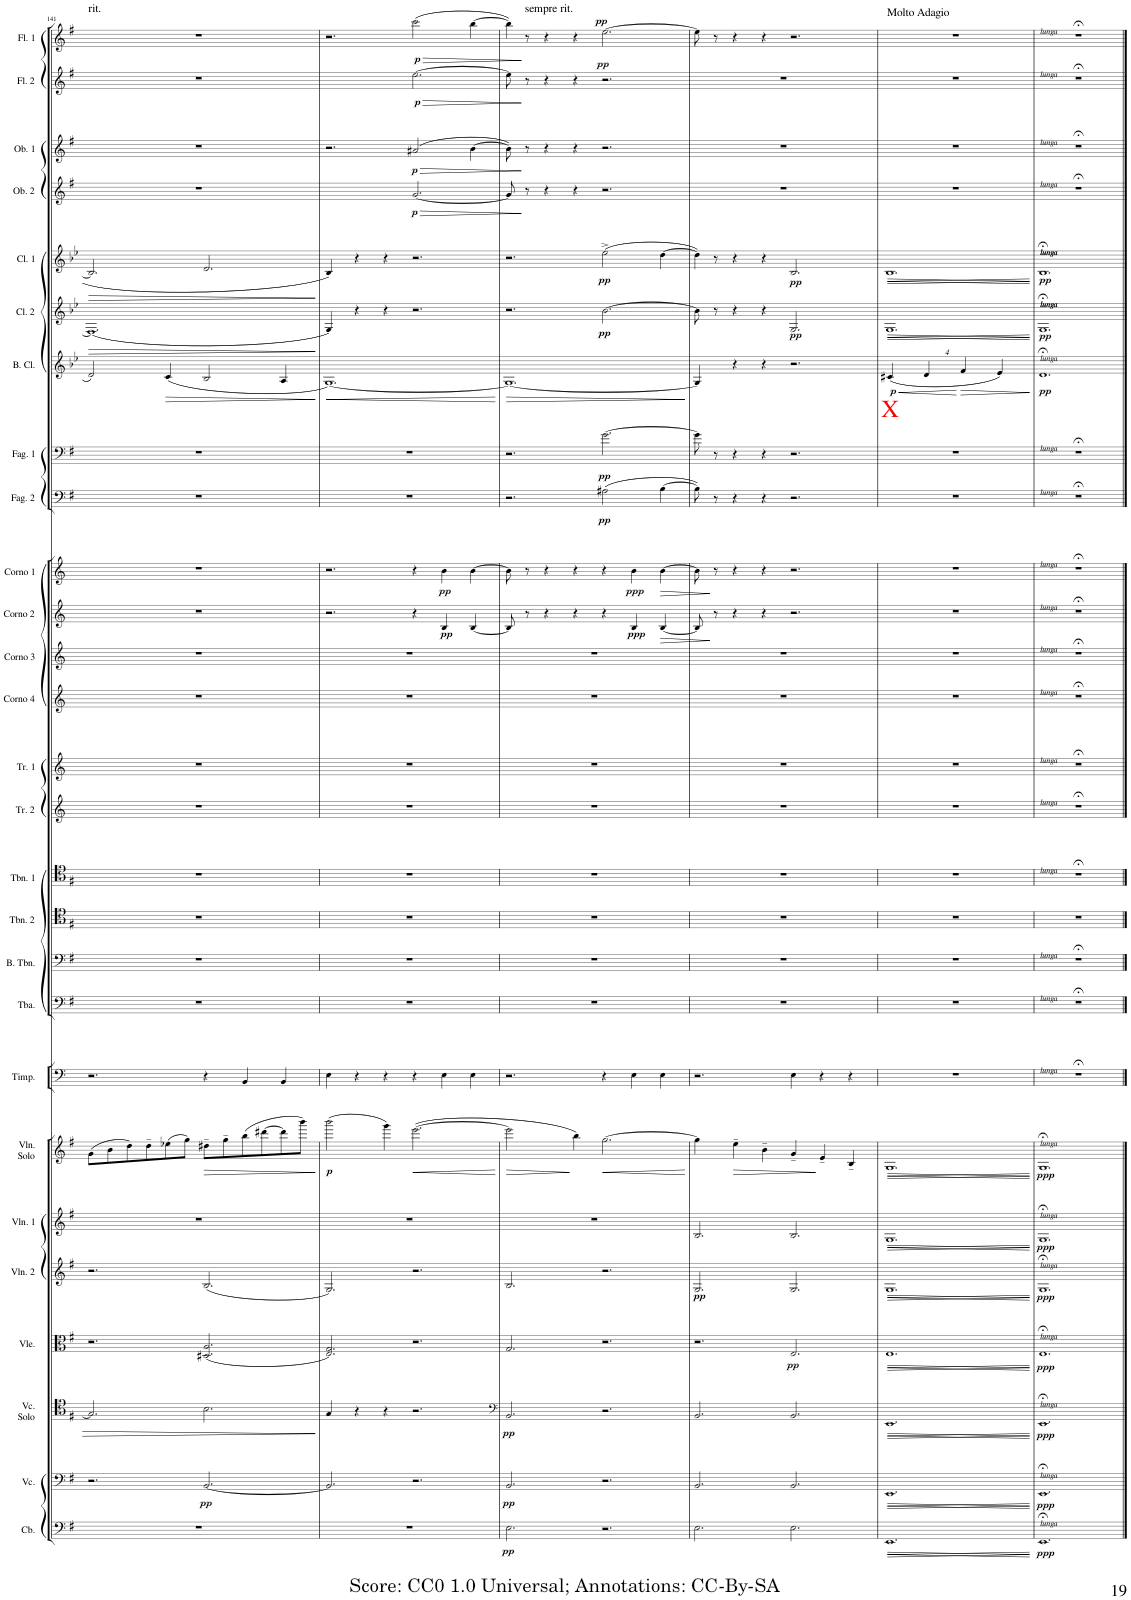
**kern	**dynam	**kern	**dynam	**kern	**dynam	**kern	**dynam	**kern	**dynam	**kern	**dynam	**kern	**dynam	**kern	**kern	**kern	**kern	**kern	**kern	**kern	**kern	**kern	**kern	**dynam	**kern	**dynam	**kern	**dynam	**kern	**dynam	**kern	**text	**dynam	**kern	**dynam	**kern	**dynam	**kern	**dynam	**kern	**dynam	**kern	**dynam	**kern	**dynam
*part27	*part27	*part26	*part26	*part25	*part25	*part24	*part24	*part23	*part23	*part22	*part22	*part21	*part21	*part20	*part19	*part18	*part17	*part16	*part15	*part14	*part13	*part12	*part11	*part11	*part10	*part10	*part9	*part9	*part8	*part8	*part7	*part7	*part7	*part6	*part6	*part5	*part5	*part4	*part4	*part3	*part3	*part2	*part2	*part1	*part1
*staff27	*staff27	*staff26	*staff26	*staff25	*staff25	*staff24	*staff24	*staff23	*staff23	*staff22	*staff22	*staff21	*staff21	*staff20	*staff19	*staff18	*staff17	*staff16	*staff15	*staff14	*staff13	*staff12	*staff11	*staff11	*staff10	*staff10	*staff9	*staff9	*staff8	*staff8	*staff7	*staff7	*staff7	*staff6	*staff6	*staff5	*staff5	*staff4	*staff4	*staff3	*staff3	*staff2	*staff2	*staff1	*staff1
*I"Contrabassi	*	*I"Violoncelli	*	*I"Violoncello Solo	*	*I"Viole	*	*I"Violini 2	*	*I"Violini 1	*	*I"Violino Solo	*	*I"Timpani	*I"Tuba	*I"Bass Trombone	*I"Trombone Tenore 2	*I"Trombone Tenore 1	*I"Tromba in F 2	*I"Tromba in F 1	*I"Corno in F 4	*I"Corno in F 3	*I"Corno in F 2	*	*I"Corno in F 1	*	*I"Fagotto 2	*	*I"Fagotto 1	*	*I"Bass Clarinetto in A	*	*	*I"Clarinetto in A 2	*	*I"Clarinetto in A 1	*	*I"Oboe 2	*	*I"Oboe 1	*	*I"Flauto 2	*	*I"Flauto 1	*
*I'Cb.	*	*I'Vc.	*	*I'Vc. Solo	*	*I'Vle.	*	*I'Vln. 2	*	*I'Vln. 1	*	*I'Vln. Solo	*	*I'Timp.	*I'Tba.	*I'B. Tbn.	*I'Tbn. 2	*I'Tbn. 1	*I'Tr. 2	*I'Tr. 1	*I'Corno 4	*I'Corno 3	*I'Corno 2	*	*I'Corno 1	*	*I'Fag. 2	*	*I'Fag. 1	*	*I'B. Cl.	*	*	*I'Cl. 2	*	*I'Cl. 1	*	*I'Ob. 2	*	*I'Ob. 1	*	*I'Fl. 2	*	*I'Fl. 1	*
!!LO:PB:g=z
*clefF4	*	*clefF4	*	*clefC4	*	*clefC3	*	*clefG2	*	*clefG2	*	*clefG2	*	*clefF4	*clefF4	*clefF4	*clefC4	*clefC4	*clefG2	*clefG2	*clefG2	*clefG2	*clefG2	*	*clefG2	*	*clefF4	*	*clefF4	*	*clefG2	*	*	*clefG2	*	*clefG2	*	*clefG2	*	*clefG2	*	*clefG2	*	*clefG2	*
*Trd7c12	*	*	*	*	*	*	*	*	*	*	*	*	*	*	*	*	*	*	*Trd-3c-5	*Trd-3c-5	*Trd4c7	*Trd4c7	*Trd4c7	*	*Trd4c7	*	*	*	*	*	*Trd9c15	*	*	*Trd2c3	*	*Trd2c3	*	*	*	*	*	*	*	*	*
*k[f#]	*	*k[f#]	*	*k[f#]	*	*k[f#]	*	*k[f#]	*	*k[f#]	*	*k[f#]	*	*k[]	*k[f#]	*k[f#]	*k[f#]	*k[f#]	*k[]	*k[]	*k[]	*k[]	*k[]	*	*k[]	*	*k[f#]	*	*k[f#]	*	*k[b-e-]	*	*	*k[b-e-]	*	*k[b-e-]	*	*k[f#]	*	*k[f#]	*	*k[f#]	*	*k[f#]	*
*M6/4	*	*M6/4	*	*M6/4	*	*M6/4	*	*M6/4	*	*M6/4	*	*M6/4	*	*M6/4	*M6/4	*M6/4	*M6/4	*M6/4	*M6/4	*M6/4	*M6/4	*M6/4	*M6/4	*	*M6/4	*	*M6/4	*	*M6/4	*	*M6/4	*	*	*M6/4	*	*M6/4	*	*M6/4	*	*M6/4	*	*M6/4	*	*M6/4	*
=141	=141	=141	=141	=141	=141	=141	=141	=141	=141	=141	=141	=141	=141	=141	=141	=141	=141	=141	=141	=141	=141	=141	=141	=141	=141	=141	=141	=141	=141	=141	=141	=141	=141	=141	=141	=141	=141	=141	=141	=141	=141	=141	=141	=141	=141
!	!	!	!	!	!	!	!	!	!	!	!	!	!	!	!	!	!	!	!	!	!	!	!	!	!	!	!	!	!	!	!	!	!	!	!LO:HP:b	!	!LO:HP:b	!	!	!	!	!	!	!	!
1.r	.	2.r	.	2.G/]	.	2.r	.	2.r	.	1.r	.	(8g\L	.	2.r	1.r	1.r	1.r	1.r	1.r	1.r	1.r	1.r	1.r	.	1.r	.	1.r	.	1.r	.	2d/	.	.	(<1.F#]	>	2.B-/]	>	1.r	.	1.r	.	1.r	.	1.r	.
.	.	.	.	.	.	.	.	.	.	.	.	8b\	.	.	.	.	.	.	.	.	.	.	.	.	.	.	.	.	.	.	.	.	.	.	.	.	.	.	.	.	.	.	.	.	.
.	.	.	.	.	.	.	.	.	.	.	.	8dd\)	.	.	.	.	.	.	.	.	.	.	.	.	.	.	.	.	.	.	.	.	.	.	.	.	.	.	.	.	.	.	.	.	.
.	.	.	.	.	.	.	.	.	.	.	.	8dd~\	.	.	.	.	.	.	.	.	.	.	.	.	.	.	.	.	.	.	.	.	.	.	.	.	.	.	.	.	.	.	.	.	.
!	!	!	!	!	!	!	!	!	!	!	!	!	!	!	!	!	!	!	!	!	!	!	!	!	!	!	!	!	!	!	!	!	!LO:HP:b	!	!	!	!	!	!	!	!	!	!	!	!
.	.	.	.	.	.	.	.	.	.	.	.	(8ee-X\	.	.	.	.	.	.	.	.	.	.	.	.	.	.	.	.	.	.	(4c/	.	>	.	.	.	.	.	.	.	.	.	.	.	.
.	.	.	.	.	.	.	.	.	.	.	.	8gg\J)	.	.	.	.	.	.	.	.	.	.	.	.	.	.	.	.	.	.	.	.	.	.	.	.	.	.	.	.	.	.	.	.	.
!	!	!	!LO:DY:b	!	!	!	!	!	!	!	!	!	!LO:HP:b	!	!	!	!	!	!	!	!	!	!	!	!	!	!	!	!	!	!	!	!	!	!	!	!	!	!	!	!	!	!	!	!
.	.	[2.BB/	pp	2.B\	.	(2.D#X/ 2.A/	.	(2.B/	.	.	.	8dd#X~\L	>	4r	.	.	.	.	.	.	.	.	.	.	.	.	.	.	.	.	2B-/	.	.	.	.	2.d/	.	.	.	.	.	.	.	.	.
.	.	.	.	.	.	.	.	.	.	.	.	8gg~\	.	.	.	.	.	.	.	.	.	.	.	.	.	.	.	.	.	.	.	.	.	.	.	.	.	.	.	.	.	.	.	.	.
.	.	.	.	.	.	.	.	.	.	.	.	(8bb\	.	4BB/	.	.	.	.	.	.	.	.	.	.	.	.	.	.	.	.	.	.	.	.	.	.	.	.	.	.	.	.	.	.	.
.	.	.	.	.	.	.	.	.	.	.	.	[8ddd#X\	.	.	.	.	.	.	.	.	.	.	.	.	.	.	.	.	.	.	.	.	.	.	.	.	.	.	.	.	.	.	.	.	.
.	.	.	.	.	.	.	.	.	.	.	.	8ddd#\]	.	4BB/	.	.	.	.	.	.	.	.	.	.	.	.	.	.	.	.	4A/	.	.	.	.	.	.	.	.	.	.	.	.	.	.
.	.	.	.	.	.	.	.	.	.	.	.	8bbb\J)	.	.	.	.	.	.	.	.	.	.	.	.	.	.	.	.	.	.	.	.	.	.	.	.	.	.	.	.	.	.	.	.	.
.	.	.	.	.	.	.	.	.	.	.	.	.	]	.	.	.	.	.	.	.	.	.	.	.	.	.	.	.	.	.	.	.	]	.	]	.	]	.	.	.	.	.	.	.	.
=142	=142	=142	=142	=142	=142	=142	=142	=142	=142	=142	=142	=142	=142	=142	=142	=142	=142	=142	=142	=142	=142	=142	=142	=142	=142	=142	=142	=142	=142	=142	=142	=142	=142	=142	=142	=142	=142	=142	=142	=142	=142	=142	=142	=142	=142
!	!	!	!	!	!	!	!	!	!	!	!	!	!LO:DY:b	!	!	!	!	!	!	!	!	!	!	!	!	!	!	!	!	!	!	!	!LO:HP:b	!	!	!	!	!	!	!	!	!	!	!	!
1.r	.	2.BB/]	.	4G/	.	2.E/ 2.G/)	.	2.G/)	.	1.r	.	(2bbb\	p	4E\	1.r	1.r	1.r	1.r	1.r	1.r	1.r	1.r	2.r	.	2.r	.	1.r	.	1.r	.	[1.G)	.	<	4G/)	.	4B-/	.	2.ryy	.	2.r	.	2.ryy	.	2.r	.
.	.	.	.	4r	.	.	.	.	.	.	.	.	.	4r	.	.	.	.	.	.	.	.	.	.	.	.	.	.	.	.	.	.	.	4r	.	4r	.	.	.	.	.	.	.	.	.
.	.	.	.	4r	.	.	.	.	.	.	.	4ggg\)	.	4r	.	.	.	.	.	.	.	.	.	.	.	.	.	.	.	.	.	.	.	4r	.	4r	.	.	.	.	.	.	.	.	.
!	!	!	!	!	!	!	!	!	!	!	!	!	!LO:HP:b	!	!	!	!	!	!	!	!	!	!	!	!	!	!	!	!	!	!	!	!	!	!	!	!	!	!LO:HP:b	!	!LO:HP:b	!	!LO:HP:b	!	!LO:HP:b
!	!	!	!	!	!	!	!	!	!	!	!	!	!	!	!	!	!	!	!	!	!	!	!	!	!	!	!	!	!	!	!	!	!	!	!	!	!	!	!LO:DY:n=1:b	!	!LO:DY:n=1:b	!	!LO:DY:n=1:b	!	!LO:DY:n=1:b
.	.	2.r	.	2.r	.	2.r	.	2.r	.	.	.	([2.eee\	<	4r	.	.	.	.	.	.	.	.	4r	.	4r	.	.	.	.	.	.	.	.	2.r	.	2.r	.	[2.g/	> p	(2a#X/	> p	[2.ee\	> p	(2ccc\	> p
!	!	!	!	!	!	!	!	!	!	!	!	!	!	!	!	!	!	!	!	!	!	!	!	!LO:DY:b	!	!LO:DY:b	!	!	!	!	!	!	!	!	!	!	!	!	!	!	!	!	!	!	!
.	.	.	.	.	.	.	.	.	.	.	.	.	.	4E\	.	.	.	.	.	.	.	.	4B/	pp	4b\	pp	.	.	.	.	.	.	.	.	.	.	.	.	.	.	.	.	.	.	.
.	.	.	.	.	.	.	.	.	.	.	.	.	.	4E\	.	.	.	.	.	.	.	.	[4B/	.	[4b\	.	.	.	.	.	.	.	.	.	.	.	.	.	.	[4b\	.	.	.	[4bb\	.
.	.	.	.	.	.	.	.	.	.	.	.	.	[	.	.	.	.	.	.	.	.	.	.	.	.	.	.	.	.	.	.	.	[	.	.	.	.	.	.	.	.	.	.	.	.
=143	=143	=143	=143	=143	=143	=143	=143	=143	=143	=143	=143	=143	=143	=143	=143	=143	=143	=143	=143	=143	=143	=143	=143	=143	=143	=143	=143	=143	=143	=143	=143	=143	=143	=143	=143	=143	=143	=143	=143	=143	=143	=143	=143	=143	=143
*	*	*	*	*clefF4	*	*	*	*	*	*	*	*	*	*	*	*	*	*	*	*	*	*	*	*	*	*	*	*	*	*	*	*	*	*	*	*	*	*	*	*	*	*	*	*	*
!	!LO:DY:b	!	!LO:DY:b	!	!LO:DY:b	!	!	!	!	!	!	!	!LO:HP:b	!	!	!	!	!	!	!	!	!	!	!	!	!	!	!	!	!	!	!	!LO:HP:b	!	!	!	!	!	!	!	!	!	!	!	!
2.E\	pp	2.BB/	pp	2.BB/	pp	2.G/	.	2.B/	.	1.r	.	2eee\]	>	2.r	1.r	1.r	1.r	1.r	1.r	1.r	1.r	1.r	8B/]	.	8b\]	.	2.r	.	2.r	.	1.G_	.	>	2.r	.	2.r	.	8g/]	.	8b\])	.	8ee\]	.	8bb\])	.
.	.	.	.	.	.	.	.	.	.	.	.	.	.	.	.	.	.	.	.	.	.	.	8r	.	8r	.	.	.	.	.	.	.	.	.	.	.	.	8r	]	8r	]	8r	]	8r	]
.	.	.	.	.	.	.	.	.	.	.	.	.	.	.	.	.	.	.	.	.	.	.	4r	.	4r	.	.	.	.	.	.	.	.	.	.	.	.	4r	.	4r	.	4r	.	4r	.
.	.	.	.	.	.	.	.	.	.	.	.	4bb\)	]	.	.	.	.	.	.	.	.	.	4r	.	4r	.	.	.	.	.	.	.	.	.	.	.	.	4r	.	4r	.	4r	.	4r	.
!	!	!	!	!	!	!	!	!	!	!	!	!	!LO:HP:b	!	!	!	!	!	!	!	!	!	!	!	!	!	!	!LO:DY:b	!	!LO:DY:b	!	!	!	!	!LO:DY:b	!	!LO:DY:b	!	!	!	!	!	!LO:DY:a	!	!LO:DY:a
2.r	.	2.r	.	2.r	.	2.r	.	2.r	.	.	.	[2.gg\	<	4r	.	.	.	.	.	.	.	.	4r	.	4r	.	(2A#X\	pp	[2.g\	pp	.	.	.	[2.b-\	pp	(2ee-^\	pp	2.r	.	2.r	.	2.r	pp	[2.ee\	pp
!	!	!	!	!	!	!	!	!	!	!	!	!	!	!	!	!	!	!	!	!	!	!	!	!LO:DY:b	!	!LO:DY:b	!	!	!	!	!	!	!	!	!	!	!	!	!	!	!	!	!	!	!
.	.	.	.	.	.	.	.	.	.	.	.	.	.	4E\	.	.	.	.	.	.	.	.	4B/	ppp	4b\	ppp	.	.	.	.	.	.	.	.	.	.	.	.	.	.	.	.	.	.	.
!	!	!	!	!	!	!	!	!	!	!	!	!	!	!	!	!	!	!	!	!	!	!	!	!LO:HP:b	!	!LO:HP:b	!	!	!	!	!	!	!	!	!	!	!	!	!	!	!	!	!	!	!
.	.	.	.	.	.	.	.	.	.	.	.	.	.	4E\	.	.	.	.	.	.	.	.	[4B/	>	[4b\	>	[4B\	.	.	.	.	.	.	.	.	[4dd\	.	.	.	.	.	.	.	.	.
.	.	.	.	.	.	.	.	.	.	.	.	.	[	.	.	.	.	.	.	.	.	.	.	.	.	.	.	.	.	.	.	.	]	.	.	.	.	.	.	.	.	.	.	.	.
=144	=144	=144	=144	=144	=144	=144	=144	=144	=144	=144	=144	=144	=144	=144	=144	=144	=144	=144	=144	=144	=144	=144	=144	=144	=144	=144	=144	=144	=144	=144	=144	=144	=144	=144	=144	=144	=144	=144	=144	=144	=144	=144	=144	=144	=144
!	!	!	!	!	!	!	!	!	!LO:DY:b	!	!	!	!	!	!	!	!	!	!	!	!	!	!	!	!	!	!	!	!	!	!	!	!	!	!	!	!	!	!	!	!	!	!	!	!
2.E\	.	2.BB/	.	2.BB/	.	2.r	.	2.G/	pp	2.B/	.	4gg\]	.	2.r	1.r	1.r	1.r	1.r	1.r	1.r	1.r	1.r	8B/]	.	8b\]	.	8B\])	.	8g\]	.	4G/]	.	.	8b-\]	.	8dd\])	.	1.r	.	1.r	.	1.r	.	8ee\]	.
.	.	.	.	.	.	.	.	.	.	.	.	.	.	.	.	.	.	.	.	.	.	.	8r	]	8r	]	8r	.	8r	.	.	.	.	8r	.	8r	.	.	.	.	.	.	.	8r	.
!	!	!	!	!	!	!	!	!	!	!	!	!	!LO:HP:b	!	!	!	!	!	!	!	!	!	!	!	!	!	!	!	!	!	!	!	!	!	!	!	!	!	!	!	!	!	!	!	!
.	.	.	.	.	.	.	.	.	.	.	.	4ee~\	>	.	.	.	.	.	.	.	.	.	4r	.	4r	.	4r	.	4r	.	4r	.	.	4r	.	4r	.	.	.	.	.	.	.	4r	.
.	.	.	.	.	.	.	.	.	.	.	.	4b~\	.	.	.	.	.	.	.	.	.	.	4r	.	4r	.	4r	.	4r	.	4r	.	.	4r	.	4r	.	.	.	.	.	.	.	4r	.
!	!	!	!	!	!	!	!LO:DY:b	!	!	!	!	!	!	!	!	!	!	!	!	!	!	!	!	!	!	!	!	!	!	!	!	!	!	!	!LO:DY:b	!	!LO:DY:b	!	!	!	!	!	!	!	!
2.E\	.	2.BB/	.	2.BB/	.	2.E/	pp	2.G/	.	2.B/	.	4g~/	.	4E\	.	.	.	.	.	.	.	.	2.r	.	2.r	.	2.r	.	2.r	.	2.r	.	.	2.G/	pp	2.B-/	pp	.	.	.	.	.	.	2.r	.
.	.	.	.	.	.	.	.	.	.	.	.	4e~/	]	4r	.	.	.	.	.	.	.	.	.	.	.	.	.	.	.	.	.	.	.	.	.	.	.	.	.	.	.	.	.	.	.
.	.	.	.	.	.	.	.	.	.	.	.	4B~/	.	4r	.	.	.	.	.	.	.	.	.	.	.	.	.	.	.	.	.	.	.	.	.	.	.	.	.	.	.	.	.	.	.
=145	=145	=145	=145	=145	=145	=145	=145	=145	=145	=145	=145	=145	=145	=145	=145	=145	=145	=145	=145	=145	=145	=145	=145	=145	=145	=145	=145	=145	=145	=145	=145	=145	=145	=145	=145	=145	=145	=145	=145	=145	=145	=145	=145	=145	=145
!	!LO:HP:b	!	!	!	!	!	!	!	!	!	!	!	!	!	!	!	!	!	!	!	!	!	!	!	!	!	!	!	!	!	!	!	!	!	!	!	!	!	!	!	!	!	!	!	!
!	!LO:HP:n=1:b	!	!LO:HP:b	!	!	!	!	!	!	!	!	!	!	!	!	!	!	!	!	!	!	!	!	!	!	!	!	!	!	!	!	!	!	!	!	!	!	!	!	!	!	!	!	!	!
!	!	!	!LO:HP:n=1:b	!	!LO:HP:b	!	!	!	!	!	!	!	!	!	!	!	!	!	!	!	!	!	!	!	!	!	!	!	!	!	!	!	!	!	!	!	!	!	!	!	!	!	!	!	!
!	!	!	!	!	!LO:HP:n=1:b	!	!LO:HP:b	!	!	!	!	!	!	!	!	!	!	!	!	!	!	!	!	!	!	!	!	!	!	!	!	!	!	!	!	!	!	!	!	!	!	!	!	!	!
!	!	!	!	!	!	!	!LO:HP:n=1:b	!	!LO:HP:b	!	!	!	!	!	!	!	!	!	!	!	!	!	!	!	!	!	!	!	!	!	!	!	!	!	!	!	!	!	!	!	!	!	!	!	!
!	!	!	!	!	!	!	!	!	!LO:HP:n=1:b	!	!LO:HP:b	!	!	!	!	!	!	!	!	!	!	!	!	!	!	!	!	!	!	!	!	!	!	!	!	!	!	!	!	!	!	!	!	!	!
!	!	!	!	!	!	!	!	!	!	!	!LO:HP:n=1:b	!	!LO:HP:b	!	!	!	!	!	!	!	!	!	!	!	!	!	!	!	!	!	!	!	!	!	!	!	!	!	!	!	!	!	!	!	!
!	!	!	!	!	!	!	!	!	!	!	!	!	!LO:HP:n=1:b	!	!	!	!	!	!	!	!	!	!	!	!	!	!	!	!	!	!	!	!	!	!	!	!	!	!	!	!	!	!	!	!
*	*	*	*	*	*	*	*	*	*	*	*	*	*	*	*	*	*	*	*	*	*	*	*	*	*	*	*	*	*	*	*Xbrackettup	*	*	*	*	*	*	*	*	*	*	*	*	*	*
!	!	!	!	!	!	!	!	!	!	!	!	!	!	!	!	!	!	!	!	!	!	!	!	!	!	!	!	!	!	!	!LO:N:head=solid	!LO:LY:b:color=#FF0000	!LO:HP:b	!	!LO:HP:b	!	!	!	!	!	!	!	!	!	!
!	!	!	!	!	!	!	!	!	!	!	!	!	!	!	!	!	!	!	!	!	!	!	!	!	!	!	!	!	!	!	!	!	!	!	!LO:HP:n=1:b	!	!LO:HP:b	!	!	!	!	!	!	!	!
!	!	!	!	!	!	!	!	!	!	!	!	!	!	!	!	!	!	!	!	!	!	!	!	!	!	!	!	!	!	!	!	!	!LO:DY:n=1:b	!	!	!	!LO:HP:n=1:b	!	!	!	!	!	!	!	!
1.EE	< >	1.EE	< >	1.EE	< >	1.E	< >	1.G	< >	1.G	< >	1.G	< >	1.r	1.r	1.r	1.r	1.r	1.r	1.r	1.r	1.r	1.r	.	1.r	.	1.r	.	1.r	.	(8%3c#X/	X	< p	1.G	< >	1.B-	< >	1.r	.	1.r	.	1.r	.	1.r	.
!	!	!	!	!	!	!	!	!	!	!	!	!	!	!	!	!	!	!	!	!	!	!	!	!	!	!	!	!	!	!	!LO:N:head=solid	!	!	!	!	!	!	!	!	!	!	!	!	!	!
.	.	.	.	.	.	.	.	.	.	.	.	.	.	.	.	.	.	.	.	.	.	.	.	.	.	.	.	.	.	.	8%3d/	.	.	.	.	.	.	.	.	.	.	.	.	.	.
!	!	!	!	!	!	!	!	!	!	!	!	!	!	!	!	!	!	!	!	!	!	!	!	!	!	!	!	!	!	!	!LO:N:head=solid	!	!LO:HP:n=1:b	!	!	!	!	!	!	!	!	!	!	!	!
.	.	.	.	.	.	.	.	.	.	.	.	.	.	.	.	.	.	.	.	.	.	.	.	.	.	.	.	.	.	.	8%3f/	.	[ >	.	.	.	.	.	.	.	.	.	.	.	.
!	!	!	!	!	!	!	!	!	!	!	!	!	!	!	!	!	!	!	!	!	!	!	!	!	!	!	!	!	!	!	!LO:N:head=solid	!	!	!	!	!	!	!	!	!	!	!	!	!	!
.	.	.	.	.	.	.	.	.	.	.	.	.	.	.	.	.	.	.	.	.	.	.	.	.	.	.	.	.	.	.	8%3e-/)	.	.	.	.	.	.	.	.	.	.	.	.	.	.
.	[	.	[	.	[	.	[	.	[	.	[	.	[	.	.	.	.	.	.	.	.	.	.	.	.	.	.	.	.	.	.	.	]	.	[	.	[	.	.	.	.	.	.	.	.
=146	=146	=146	=146	=146	=146	=146	=146	=146	=146	=146	=146	=146	=146	=146	=146	=146	=146	=146	=146	=146	=146	=146	=146	=146	=146	=146	=146	=146	=146	=146	=146	=146	=146	=146	=146	=146	=146	=146	=146	=146	=146	=146	=146	=146	=146
!	!	!	!	!	!	!	!	!	!	!	!	!	!	!	!	!	!	!	!	!	!	!	!	!	!	!	!	!	!	!	!	!	!	!	!	!	!	!	!	!	!	!	!	!LO:TX:a:i:t=lunga	!
!	!	!	!	!	!	!	!	!	!	!	!	!	!	!	!	!	!	!	!	!	!	!	!	!	!	!	!	!	!	!	!	!	!	!	!	!	!	!	!	!	!	!LO:TX:a:i:t=lunga	!	!	!
!	!	!	!	!	!	!	!	!	!	!	!	!	!	!	!	!	!	!	!	!	!	!	!	!	!	!	!	!	!	!	!	!	!	!	!	!	!	!	!	!LO:TX:a:i:t=lunga	!	!	!	!	!
!	!	!	!	!	!	!	!	!	!	!	!	!	!	!	!	!	!	!	!	!	!	!	!	!	!	!	!	!	!	!	!	!	!	!	!	!	!	!LO:TX:a:i:t=lunga	!	!	!	!	!	!	!
!	!	!	!	!	!	!	!	!	!	!	!	!	!	!	!	!	!	!	!	!	!	!	!	!	!	!	!	!	!	!	!	!	!	!	!	!LO:TX:a:i:t=lunga	!	!	!	!	!	!	!	!	!
!	!	!	!	!	!	!	!	!	!	!	!	!	!	!	!	!	!	!	!	!	!	!	!	!	!	!	!	!	!	!	!	!	!	!	!	!LO:TX:a:i:t=lunga	!	!	!	!	!	!	!	!	!
!	!	!	!	!	!	!	!	!	!	!	!	!	!	!	!	!	!	!	!	!	!	!	!	!	!	!	!	!	!	!	!	!	!	!LO:TX:a:i:t=lunga	!	!	!	!	!	!	!	!	!	!	!
!	!	!	!	!	!	!	!	!	!	!	!	!	!	!	!	!	!	!	!	!	!	!	!	!	!	!	!	!	!	!	!	!	!	!LO:TX:a:i:t=lunga	!	!	!	!	!	!	!	!	!	!	!
!	!	!	!	!	!	!	!	!	!	!	!	!	!	!	!	!	!	!	!	!	!	!	!	!	!	!	!	!	!	!	!LO:TX:a:i:t=lunga	!	!	!	!	!	!	!	!	!	!	!	!	!	!
!	!	!	!	!	!	!	!	!	!	!	!	!	!	!	!	!	!	!	!	!	!	!	!	!	!	!	!	!	!LO:TX:a:i:t=lunga	!	!	!	!	!	!	!	!	!	!	!	!	!	!	!	!
!	!	!	!	!	!	!	!	!	!	!	!	!	!	!	!	!	!	!	!	!	!	!	!	!	!	!	!LO:TX:a:i:t=lunga	!	!	!	!	!	!	!	!	!	!	!	!	!	!	!	!	!	!
!	!	!	!	!	!	!	!	!	!	!	!	!	!	!	!	!	!	!	!	!	!	!	!	!	!LO:TX:a:i:t=lunga	!	!	!	!	!	!	!	!	!	!	!	!	!	!	!	!	!	!	!	!
!	!	!	!	!	!	!	!	!	!	!	!	!	!	!	!	!	!	!	!	!	!	!	!LO:TX:a:i:t=lunga	!	!	!	!	!	!	!	!	!	!	!	!	!	!	!	!	!	!	!	!	!	!
!	!	!	!	!	!	!	!	!	!	!	!	!	!	!	!	!	!	!	!	!	!	!LO:TX:a:i:t=lunga	!	!	!	!	!	!	!	!	!	!	!	!	!	!	!	!	!	!	!	!	!	!	!
!	!	!	!	!	!	!	!	!	!	!	!	!	!	!	!	!	!	!	!	!	!LO:TX:a:i:t=lunga	!	!	!	!	!	!	!	!	!	!	!	!	!	!	!	!	!	!	!	!	!	!	!	!
!	!	!	!	!	!	!	!	!	!	!	!	!	!	!	!	!	!	!	!	!LO:TX:a:i:t=lunga	!	!	!	!	!	!	!	!	!	!	!	!	!	!	!	!	!	!	!	!	!	!	!	!	!
!	!	!	!	!	!	!	!	!	!	!	!	!	!	!	!	!	!	!	!LO:TX:a:i:t=lunga	!	!	!	!	!	!	!	!	!	!	!	!	!	!	!	!	!	!	!	!	!	!	!	!	!	!
!	!	!	!	!	!	!	!	!	!	!	!	!	!	!	!	!	!	!LO:TX:a:i:t=lunga	!	!	!	!	!	!	!	!	!	!	!	!	!	!	!	!	!	!	!	!	!	!	!	!	!	!	!
!	!	!	!	!	!	!	!	!	!	!	!	!	!	!	!	!LO:TX:a:i:t=lunga	!	!	!	!	!	!	!	!	!	!	!	!	!	!	!	!	!	!	!	!	!	!	!	!	!	!	!	!	!
!	!	!	!	!	!	!	!	!	!	!	!	!	!	!	!LO:TX:a:i:t=lunga	!	!	!	!	!	!	!	!	!	!	!	!	!	!	!	!	!	!	!	!	!	!	!	!	!	!	!	!	!	!
!	!	!	!	!	!	!	!	!	!	!	!	!	!	!LO:TX:a:i:t=lunga	!	!	!	!	!	!	!	!	!	!	!	!	!	!	!	!	!	!	!	!	!	!	!	!	!	!	!	!	!	!	!
!	!	!	!	!	!	!	!	!	!	!	!	!LO:TX:a:i:t=lunga	!	!	!	!	!	!	!	!	!	!	!	!	!	!	!	!	!	!	!	!	!	!	!	!	!	!	!	!	!	!	!	!	!
!	!	!	!	!	!	!	!	!	!	!LO:TX:a:i:t=lunga	!	!	!	!	!	!	!	!	!	!	!	!	!	!	!	!	!	!	!	!	!	!	!	!	!	!	!	!	!	!	!	!	!	!	!
!	!	!	!	!	!	!	!	!LO:TX:a:i:t=lunga	!	!	!	!	!	!	!	!	!	!	!	!	!	!	!	!	!	!	!	!	!	!	!	!	!	!	!	!	!	!	!	!	!	!	!	!	!
!	!	!	!	!	!	!LO:TX:a:i:t=lunga	!	!	!	!	!	!	!	!	!	!	!	!	!	!	!	!	!	!	!	!	!	!	!	!	!	!	!	!	!	!	!	!	!	!	!	!	!	!	!
!	!	!	!	!LO:TX:a:i:t=lunga	!	!	!	!	!	!	!	!	!	!	!	!	!	!	!	!	!	!	!	!	!	!	!	!	!	!	!	!	!	!	!	!	!	!	!	!	!	!	!	!	!
!	!	!LO:TX:a:i:t=lunga	!	!	!	!	!	!	!	!	!	!	!	!	!	!	!	!	!	!	!	!	!	!	!	!	!	!	!	!	!	!	!	!	!	!	!	!	!	!	!	!	!	!	!
!LO:TX:a:i:t=lunga	!	!	!	!	!	!	!	!	!	!	!	!	!	!	!	!	!	!	!	!	!	!	!	!	!	!	!	!	!	!	!	!	!	!	!	!	!	!	!	!	!	!	!	!	!
!	!LO:DY:b	!	!LO:DY:b	!	!LO:DY:b	!	!LO:DY:b	!	!LO:DY:b	!	!LO:DY:b	!	!LO:DY:b	!	!	!	!	!	!	!	!	!	!	!	!	!	!	!	!	!	!	!	!LO:DY:b	!	!LO:DY:b	!	!LO:DY:b	!	!	!	!	!	!	!	!
1.EE;<	ppp	1.EE;<	ppp	1.EE;<	ppp	1.E;<	ppp	1.G;<	ppp	1.G;<	ppp	1.G;<	ppp	1.r;<	1.r;<	1.r;<	1.r	1.r;<	1.r;<	1.r;<	1.r;<	1.r;<	1.r;<	.	1.r;<	.	1.r;<	.	1.r;<	.	1.d;<	.	pp	1.G;<	pp	1.B-;<	pp	1.r;<	.	1.r;<	.	1.r;<	.	1.r;<	.
.	]	.	]	.	]	.	]	.	]	.	]	.	]	.	.	.	.	.	.	.	.	.	.	.	.	.	.	.	.	.	.	.	.	.	]	.	]	.	.	.	.	.	.	.	.
==	==	==	==	==	==	==	==	==	==	==	==	==	==	==	==	==	==	==	==	==	==	==	==	==	==	==	==	==	==	==	==	==	==	==	==	==	==	==	==	==	==	==	==	==	==
*-	*-	*-	*-	*-	*-	*-	*-	*-	*-	*-	*-	*-	*-	*-	*-	*-	*-	*-	*-	*-	*-	*-	*-	*-	*-	*-	*-	*-	*-	*-	*-	*-	*-	*-	*-	*-	*-	*-	*-	*-	*-	*-	*-	*-	*-
